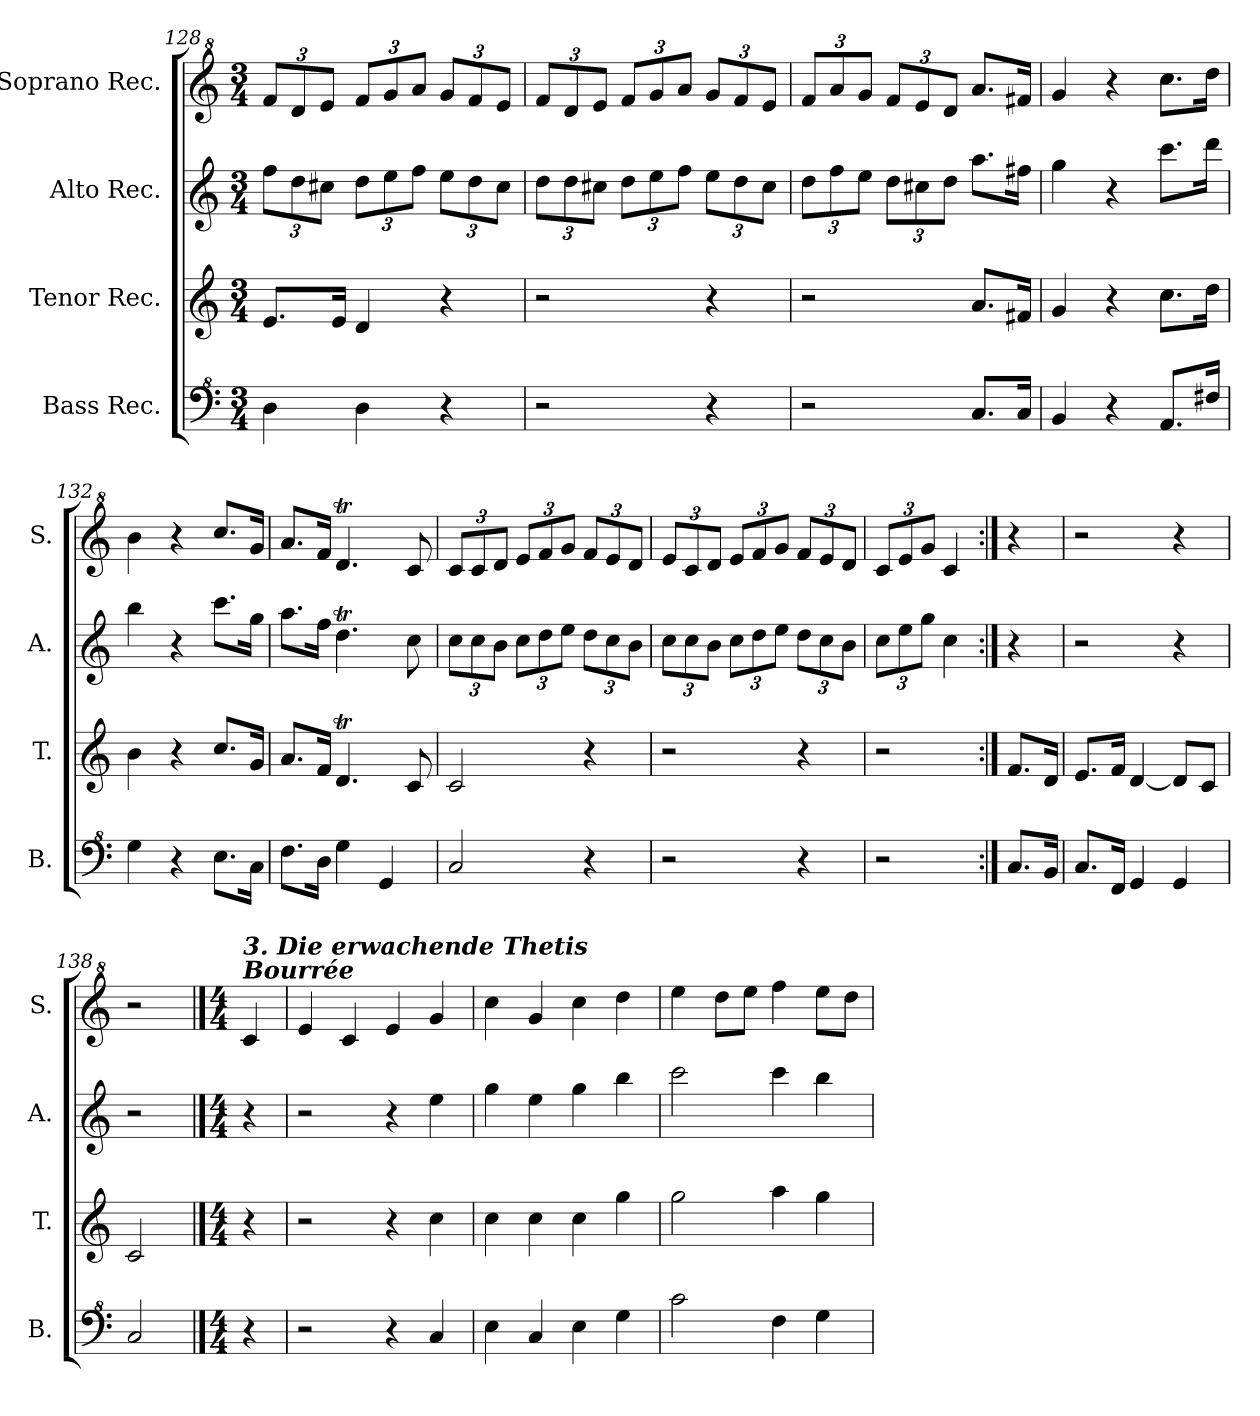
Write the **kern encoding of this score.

**kern	**kern	**kern	**kern
*part4	*part3	*part2	*part1
*staff4	*staff3	*staff2	*staff1
*I"Bass Rec.	*I"Tenor Rec.	*I"Alto Rec.	*I"Soprano Rec.
*I'B.	*I'T.	*I'A.	*I'S.
*clefF^4	*clefG2	*clefG2	*clefG^2
*k[]	*k[]	*k[]	*k[]
*M3/4	*M3/4	*M3/4	*M3/4
*	*	*Xbrackettup	*Xbrackettup
=128	=128	=128	=128
4d\	8.e/L	12ff\L	12ff/L
.	.	12dd\	12dd/
.	.	12cc#X\J	12ee/J
.	16e/Jk	.	.
4d\	4d/	12dd\L	12ff/L
.	.	12ee\	12gg/
.	.	12ff\J	12aa/J
4r	4r	12ee\L	12gg/L
.	.	12dd\	12ff/
.	.	12cc#\J	12ee/J
=129	=129	=129	=129
2r	2r	12dd\L	12ff/L
.	.	12dd\	12dd/
.	.	12cc#X\J	12ee/J
.	.	12dd\L	12ff/L
.	.	12ee\	12gg/
.	.	12ff\J	12aa/J
4r	4r	12ee\L	12gg/L
.	.	12dd\	12ff/
.	.	12cc#\J	12ee/J
=130	=130	=130	=130
2r	2r	12dd\L	12ff/L
.	.	12ff\	12aa/
.	.	12ee\J	12gg/J
.	.	12dd\L	12ff/L
.	.	12cc#X\	12ee/
.	.	12dd\J	12dd/J
8.c/L	8.a/L	8.aa\L	8.aa/L
16c/Jk	16f#X/Jk	16ff#X\Jk	16ff#X/Jk
!!LO:LB:g=z
=131	=131	=131	=131
4B/	4g/	4gg\	4gg/
4r	4r	4r	4r
8.A/L	8.cc\L	8.ccc\L	8.ccc\L
16f#X/Jk	16dd\Jk	16ddd\Jk	16ddd\Jk
=132	=132	=132	=132
4g\	4b\	4bb\	4bb\
4r	4r	4r	4r
8.e\L	8.cc/L	8.ccc\L	8.ccc/L
16c\Jk	16g/Jk	16gg\Jk	16gg/Jk
=133	=133	=133	=133
8.f\L	8.a/L	8.aa\L	8.aa/L
16d\Jk	16f/Jk	16ff\Jk	16ff/Jk
4g\	4.dT/	4.ddT\	4.ddT/
4G/	.	.	.
.	8c/	8cc\	8cc/
=134	=134	=134	=134
2c/	2c/	12cc\L	12cc/L
.	.	12cc\	12cc/
.	.	12b\J	12dd/J
.	.	12cc\L	12ee/L
.	.	12dd\	12ff/
.	.	12ee\J	12gg/J
4r	4r	12dd\L	12ff/L
.	.	12cc\	12ee/
.	.	12b\J	12dd/J
=135	=135	=135	=135
2r	2r	12cc\L	12ee/L
.	.	12cc\	12cc/
.	.	12b\J	12dd/J
.	.	12cc\L	12ee/L
.	.	12dd\	12ff/
.	.	12ee\J	12gg/J
4r	4r	12dd\L	12ff/L
.	.	12cc\	12ee/
.	.	12b\J	12dd/J
=136	=136	=136	=136
2r	2r	12cc\L	12cc/L
.	.	12ee\	12ee/
.	.	12gg\J	12gg/J
.	.	4cc\	4cc/
=136X2:|!	=136X2:|!	=136X2:|!	=136X2:|!
8.c/L	8.f/L	4r	4r
16B/Jk	16d/Jk	.	.
=137	=137	=137	=137
8.c/L	8.e/L	2r	2r
16F/Jk	16f/Jk	.	.
4G/	[4d/	.	.
4G/	8d/L]	4r	4r
.	8c/J	.	.
=138	=138	=138	=138
2c/	2c/	2r	2r
!!LO:LB:g=z
==138X3	==138X3	==138X3	==138X3
*k[]	*k[]	*k[]	*k[]
*M4/4	*M4/4	*M4/4	*M4/4
*	*	*	*MM220
!	!	!	!LO:TX:a:Bi:t=Bourrée
!	!	!	!LO:TX:a:Bi:t=3. Die erwachende Thetis
4r	4r	4r	4cc/
=139	=139	=139	=139
2r	2r	2r	4ee/
.	.	.	4cc/
4r	4r	4r	4ee/
4c/	4cc\	4ee\	4gg/
=140	=140	=140	=140
4e\	4cc\	4gg\	4ccc\
4c/	4cc\	4ee\	4gg/
4e\	4cc\	4gg\	4ccc\
4g\	4gg\	4bb\	4ddd\
=141	=141	=141	=141
2cc\	2gg\	2ccc\	4eee\
.	.	.	8ddd\L
.	.	.	8eee\J
4f\	4aa\	4ccc\	4fff\
4g\	4gg\	4bb\	8eee\L
.	.	.	8ddd\J
=	=	=	=
*-	*-	*-	*-
